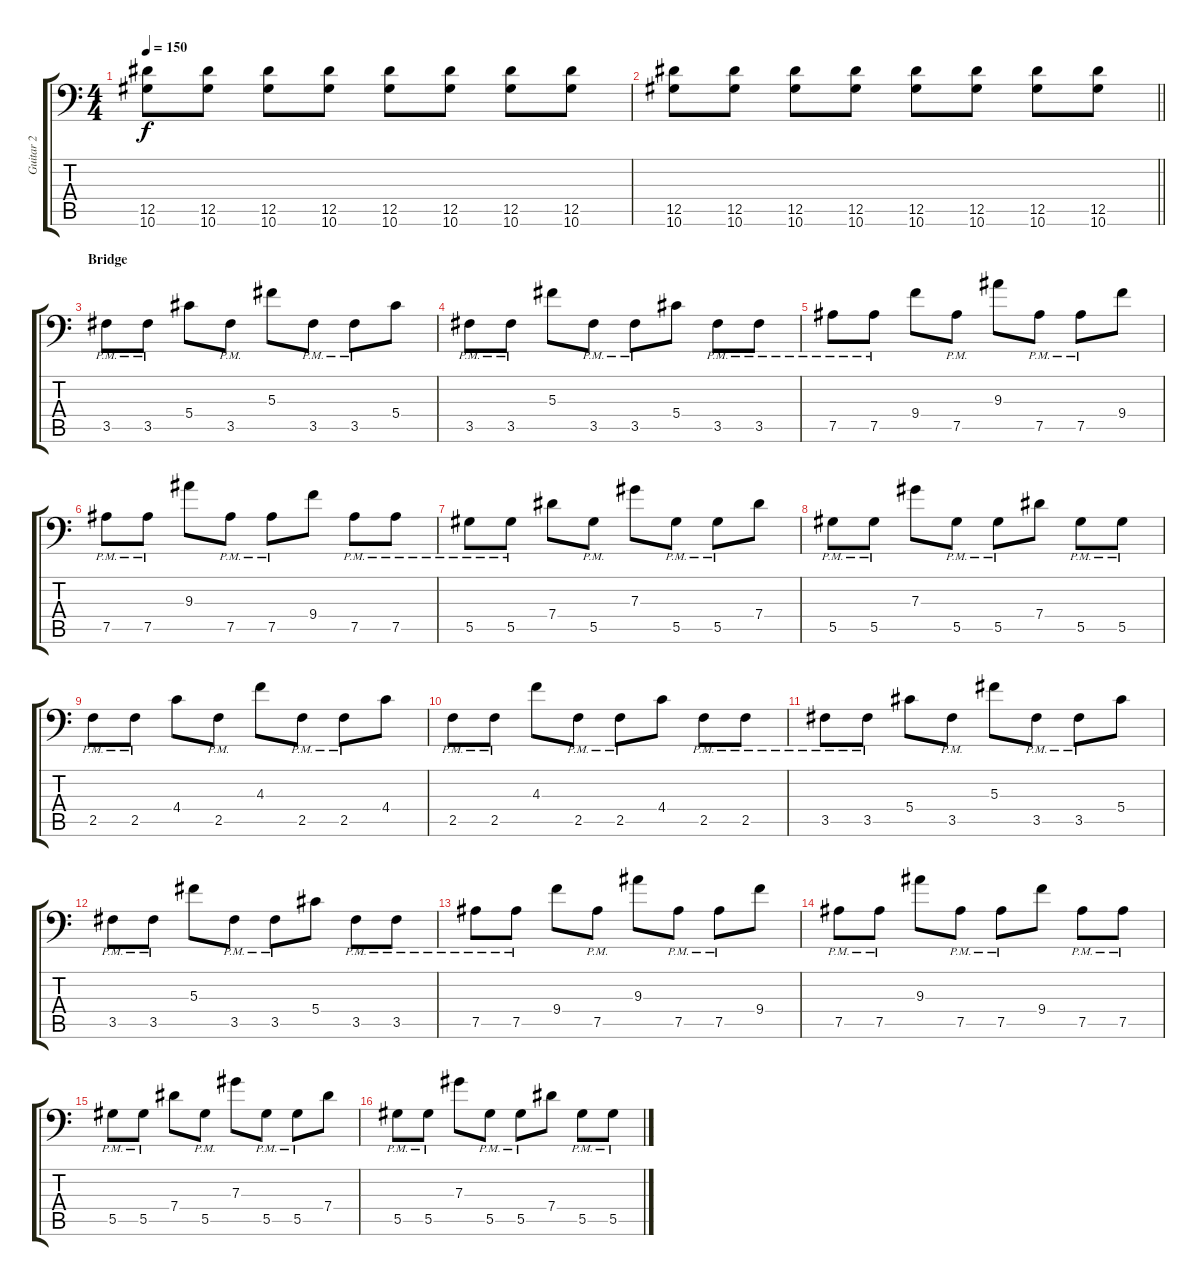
\track ("Guitar 2" "Guitar 2") {instrument distortionguitar}
\staff {score tabs}
\tuning (Bb3 F3 Db3 Ab2 Eb2 Bb1) {hide}
\ts (4 4)
\tempo 150
\clef f4
\ks c
(12.5 10.6).8{dy f} (12.5 10.6).8 (12.5 10.6).8 (12.5 10.6).8 (12.5 10.6).8 (12.5 10.6).8 (12.5 10.6).8 (12.5 10.6).8 |
\barLineRight lightlight
(12.5 10.6).8 (12.5 10.6).8 (12.5 10.6).8 (12.5 10.6).8 (12.5 10.6).8 (12.5 10.6).8 (12.5 10.6).8 (12.5 10.6).8 |
\section ("" "Bridge")
3.5{pm}.8 3.5{pm}.8 5.4.8 3.5{pm}.8 5.3.8 3.5{pm}.8 3.5{pm}.8 5.4.8 |
3.5{pm}.8 3.5{pm}.8 5.3.8 3.5{pm}.8 3.5{pm}.8 5.4.8 3.5{pm}.8 3.5{pm}.8 |
7.5{pm}.8 7.5{pm}.8 9.4.8 7.5{pm}.8 9.3.8 7.5{pm}.8 7.5{pm}.8 9.4.8 |
7.5{pm}.8 7.5{pm}.8 9.3.8 7.5{pm}.8 7.5{pm}.8 9.4.8 7.5{pm}.8 7.5{pm}.8 |
5.5{pm}.8 5.5{pm}.8 7.4.8 5.5{pm}.8 7.3.8 5.5{pm}.8 5.5{pm}.8 7.4.8 |
5.5{pm}.8 5.5{pm}.8 7.3.8 5.5{pm}.8 5.5{pm}.8 7.4.8 5.5{pm}.8 5.5{pm}.8 |
2.5{pm}.8 2.5{pm}.8 4.4.8 2.5{pm}.8 4.3.8 2.5{pm}.8 2.5{pm}.8 4.4.8 |
2.5{pm}.8 2.5{pm}.8 4.3.8 2.5{pm}.8 2.5{pm}.8 4.4.8 2.5{pm}.8 2.5{pm}.8 |
3.5{pm}.8 3.5{pm}.8 5.4.8 3.5{pm}.8 5.3.8 3.5{pm}.8 3.5{pm}.8 5.4.8 |
3.5{pm}.8 3.5{pm}.8 5.3.8 3.5{pm}.8 3.5{pm}.8 5.4.8 3.5{pm}.8 3.5{pm}.8 |
7.5{pm}.8 7.5{pm}.8 9.4.8 7.5{pm}.8 9.3.8 7.5{pm}.8 7.5{pm}.8 9.4.8 |
7.5{pm}.8 7.5{pm}.8 9.3.8 7.5{pm}.8 7.5{pm}.8 9.4.8 7.5{pm}.8 7.5{pm}.8 |
5.5{pm}.8 5.5{pm}.8 7.4.8 5.5{pm}.8 7.3.8 5.5{pm}.8 5.5{pm}.8 7.4.8 |
5.5{pm}.8 5.5{pm}.8 7.3.8 5.5{pm}.8 5.5{pm}.8 7.4.8 5.5{pm}.8 5.5{pm}.8
